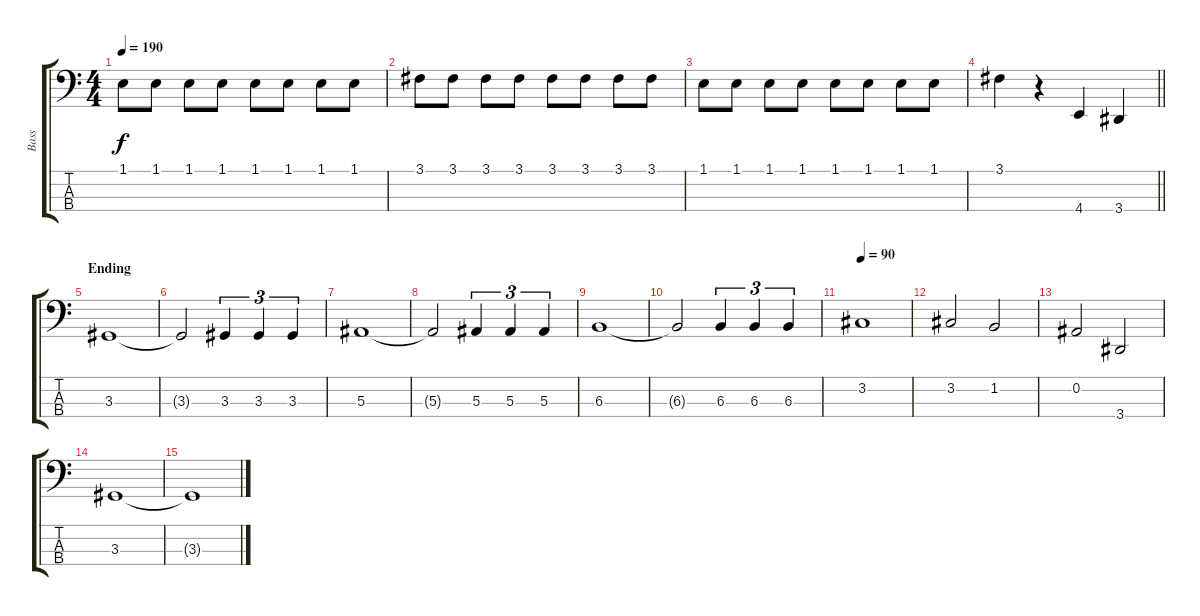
\track ("Bass" "Bass") {instrument electricbasspick}
\staff {score tabs}
\tuning (Eb2 Bb1 F1 C1) {hide}
\ts (4 4)
\tempo 190
\clef f4
\ks c
1.1.8{dy f} 1.1.8 1.1.8 1.1.8 1.1.8 1.1.8 1.1.8 1.1.8 |
3.1.8 3.1.8 3.1.8 3.1.8 3.1.8 3.1.8 3.1.8 3.1.8 |
1.1.8 1.1.8 1.1.8 1.1.8 1.1.8 1.1.8 1.1.8 1.1.8 |
\barLineRight lightlight
3.1.4 r.4 4.4.4 3.4.4 |
\section ("" "Ending")
3.3.1 |
3.3{t}.2 3.3.4{tu (3 2)} 3.3.4{tu (3 2)} 3.3.4{tu (3 2)} |
5.3.1 |
5.3{t}.2 5.3.4{tu (3 2)} 5.3.4{tu (3 2)} 5.3.4{tu (3 2)} |
6.3.1 |
6.3{t}.2 6.3.4{tu (3 2)} 6.3.4{tu (3 2)} 6.3.4{tu (3 2)} |
\tempo 90
3.2.1 |
3.2.2 1.2.2 |
0.2.2 3.4.2 |
3.3.1 |
3.3{t}.1
